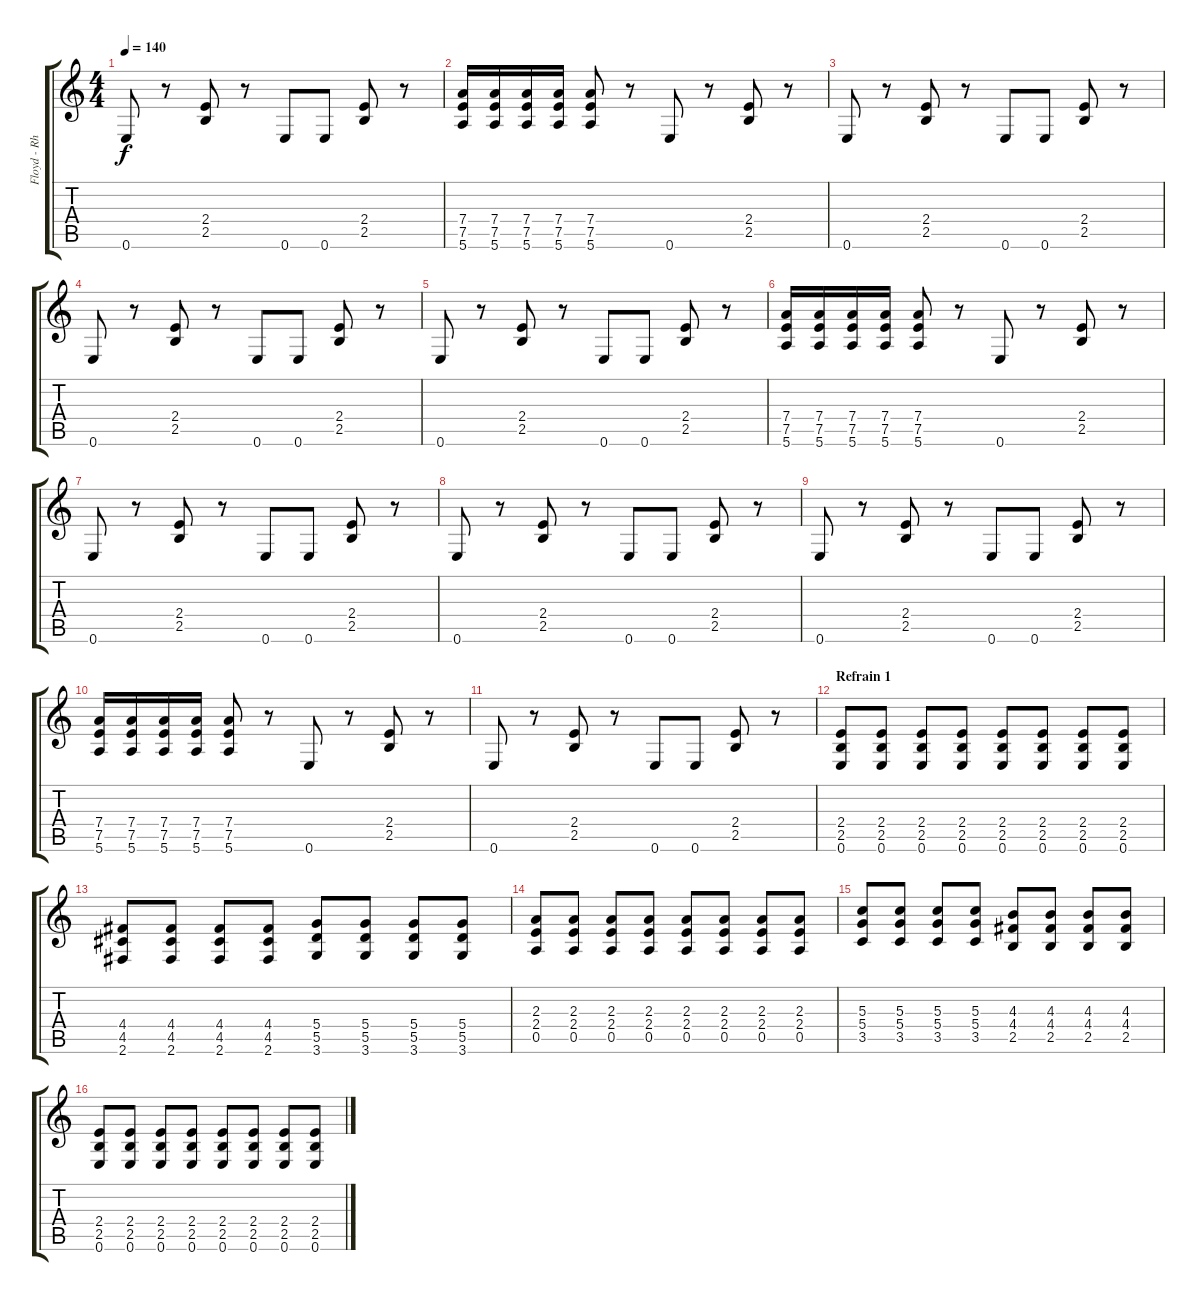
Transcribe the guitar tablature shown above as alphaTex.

\track ("Floyd - Rhythm Guitar 2" "Floyd - Rh") {instrument distortionguitar}
\staff {score tabs}
\tuning (E4 B3 G3 D3 A2 E2) {hide}
\ts (4 4)
\tempo 140
\clef g2
\ks c
0.6.8{dy f} r.8 (2.4 2.5).8 r.8 0.6.8 0.6.8 (2.4 2.5).8 r.8 |
(7.4 7.5 5.6).16 (7.4 7.5 5.6).16 (7.4 7.5 5.6).16 (7.4 7.5 5.6).16 (7.4 7.5 5.6).8 r.8 0.6.8 r.8 (2.4 2.5).8 r.8 |
0.6.8 r.8 (2.4 2.5).8 r.8 0.6.8 0.6.8 (2.4 2.5).8 r.8 |
0.6.8 r.8 (2.4 2.5).8 r.8 0.6.8 0.6.8 (2.4 2.5).8 r.8 |
0.6.8 r.8 (2.4 2.5).8 r.8 0.6.8 0.6.8 (2.4 2.5).8 r.8 |
(7.4 7.5 5.6).16 (7.4 7.5 5.6).16 (7.4 7.5 5.6).16 (7.4 7.5 5.6).16 (7.4 7.5 5.6).8 r.8 0.6.8 r.8 (2.4 2.5).8 r.8 |
0.6.8 r.8 (2.4 2.5).8 r.8 0.6.8 0.6.8 (2.4 2.5).8 r.8 |
0.6.8 r.8 (2.4 2.5).8 r.8 0.6.8 0.6.8 (2.4 2.5).8 r.8 |
0.6.8 r.8 (2.4 2.5).8 r.8 0.6.8 0.6.8 (2.4 2.5).8 r.8 |
(7.4 7.5 5.6).16 (7.4 7.5 5.6).16 (7.4 7.5 5.6).16 (7.4 7.5 5.6).16 (7.4 7.5 5.6).8 r.8 0.6.8 r.8 (2.4 2.5).8 r.8 |
0.6.8 r.8 (2.4 2.5).8 r.8 0.6.8 0.6.8 (2.4 2.5).8 r.8 |
\section ("" "Refrain 1")
(2.4 2.5 0.6).8 (2.4 2.5 0.6).8 (2.4 2.5 0.6).8 (2.4 2.5 0.6).8 (2.4 2.5 0.6).8 (2.4 2.5 0.6).8 (2.4 2.5 0.6).8 (2.4 2.5 0.6).8 |
(4.4 4.5 2.6).8 (4.4 4.5 2.6).8 (4.4 4.5 2.6).8 (4.4 4.5 2.6).8 (5.4 5.5 3.6).8 (5.4 5.5 3.6).8 (5.4 5.5 3.6).8 (5.4 5.5 3.6).8 |
(2.3 2.4 0.5).8 (2.3 2.4 0.5).8 (2.3 2.4 0.5).8 (2.3 2.4 0.5).8 (2.3 2.4 0.5).8 (2.3 2.4 0.5).8 (2.3 2.4 0.5).8 (2.3 2.4 0.5).8 |
(5.3 5.4 3.5).8 (5.3 5.4 3.5).8 (5.3 5.4 3.5).8 (5.3 5.4 3.5).8 (4.3 4.4 2.5).8 (4.3 4.4 2.5).8 (4.3 4.4 2.5).8 (4.3 4.4 2.5).8 |
(2.4 2.5 0.6).8 (2.4 2.5 0.6).8 (2.4 2.5 0.6).8 (2.4 2.5 0.6).8 (2.4 2.5 0.6).8 (2.4 2.5 0.6).8 (2.4 2.5 0.6).8 (2.4 2.5 0.6).8
